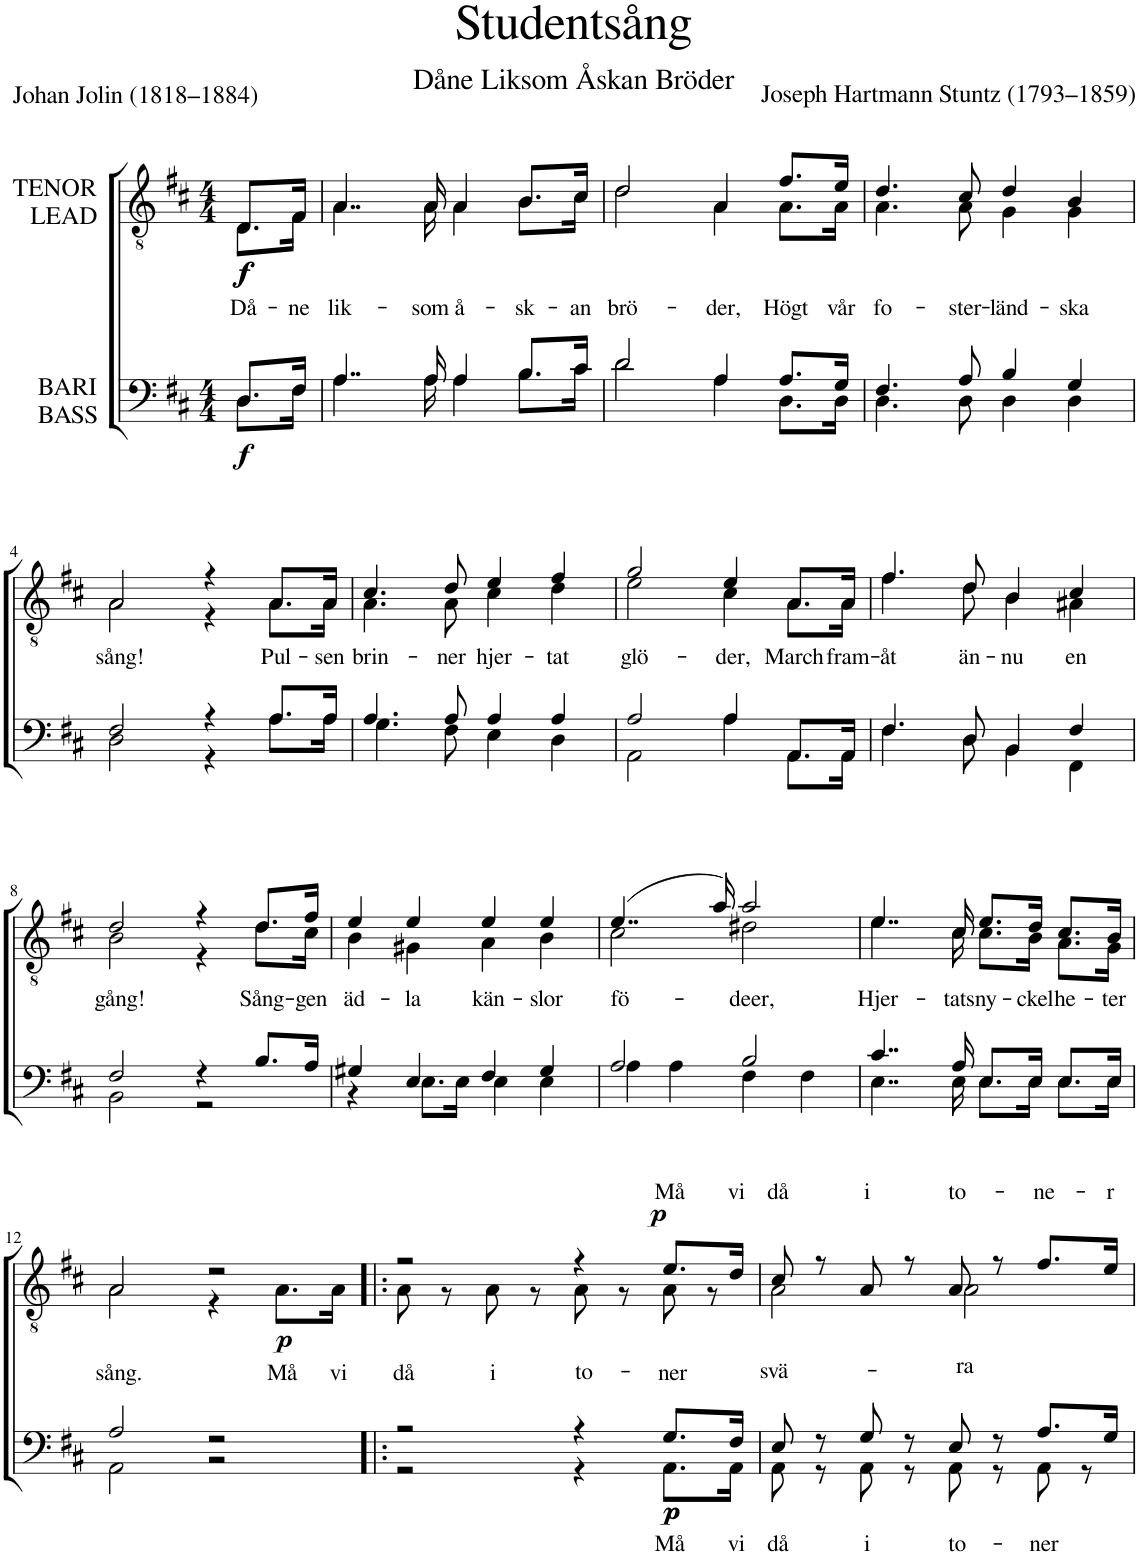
**kern	**text	**dynam	**kern	**text	**dynam
*part2	*part2	*part2	*part1	*part1	*part1
*staff2	*staff2	*staff2	*staff1	*staff1	*staff1
*I"BARI BASS	*	*	*I"TENOR LEAD	*	*
*clefF4	*	*	*clefGv2	*	*
*k[f#c#]	*	*	*k[f#c#]	*	*
*M4/4	*	*	*M4/4	*	*
=	=	=	=	=	=
*^	*	*	*	*	*
!	!	!	!LO:DY:b	!	!LO:LY:b	!LO:DY:b
*	*	*	*	*^	*	*
!	!	!	!	!	!	!	!LO:DY:n=1:b
8.D/L	8.D\L	.	f	8.D/L	8.D\L	Då-	f f
!	!	!	!	!	!	!LO:LY:b	!
16F#/Jk	16F#\Jk	.	.	16F#/Jk	16F#\Jk	-ne	.
=1	=1	=1	=1	=1	=1	=1	=1
!	!	!	!	!	!	!LO:LY:b	!
4..A/	4..A\	.	.	4..A/	4..A\	lik-	.
!	!	!	!	!	!	!LO:LY:b	!
16A/	16A\	.	.	16A/	16A\	-som	.
!	!	!	!	!	!	!LO:LY:b	!
4A/	4A\	.	.	4A/	4A\	å-	.
!	!	!	!	!	!	!LO:LY:b	!
8.B/L	8.B\L	.	.	8.B/L	8.B\L	-sk-	.
!	!	!	!	!	!	!LO:LY:b	!
16c#/Jk	16c#\Jk	.	.	16c#/Jk	16c#\Jk	-an	.
=2	=2	=2	=2	=2	=2	=2	=2
!	!	!	!	!	!	!LO:LY:b	!
2d/	2d\	.	.	2d/	2d\	brö-	.
!	!	!	!	!	!	!LO:LY:b	!
4A/	4A\	.	.	4A/	4A\	-der,	.
!	!	!	!	!	!	!LO:LY:b	!
8.A/L	8.D\L	.	.	8.f#/L	8.A\L	Högt	.
!	!	!	!	!	!	!LO:LY:b	!
16G/Jk	16D\Jk	.	.	16e/Jk	16A\Jk	vår	.
=3	=3	=3	=3	=3	=3	=3	=3
!	!	!	!	!	!	!LO:LY:b	!
4.F#/	4.D\	.	.	4.d/	4.A\	fo-	.
!	!	!	!	!	!	!LO:LY:b	!
8A/	8D\	.	.	8c#/	8A\	-ster-	.
!	!	!	!	!	!	!LO:LY:b	!
4B/	4D\	.	.	4d/	4G\	-länd-	.
!	!	!	!	!	!	!LO:LY:b	!
4G/	4D\	.	.	4B/	4G\	-ska	.
!!LO:LB:g=z	!!
=4	=4	=4	=4	=4	=4	=4	=4
!	!	!	!	!	!	!LO:LY:b	!
2F#/	2D\	.	.	2A/	2A\	sång!	.
4r	4r	.	.	4r	4r	.	.
!	!	!	!	!	!	!LO:LY:b	!
8.A/L	8.A\L	.	.	8.A/L	8.A\L	Pul-	.
!	!	!	!	!	!	!LO:LY:b	!
16A/Jk	16A\Jk	.	.	16A/Jk	16A\Jk	-sen	.
=5	=5	=5	=5	=5	=5	=5	=5
!	!	!	!	!	!	!LO:LY:b	!
4.A/	4.G\	.	.	4.c#/	4.A\	brin-	.
!	!	!	!	!	!	!LO:LY:b	!
8A/	8F#\	.	.	8d/	8A\	-ner	.
!	!	!	!	!	!	!LO:LY:b	!
4A/	4E\	.	.	4e/	4c#\	hjer-	.
!	!	!	!	!	!	!LO:LY:b	!
4A/	4D\	.	.	4f#/	4d\	-tat	.
=6	=6	=6	=6	=6	=6	=6	=6
!	!	!	!	!	!	!LO:LY:b	!
2A/	2AA\	.	.	2g/	2e\	glö-	.
!	!	!	!	!	!	!LO:LY:b	!
4A/	4A\	.	.	4e/	4c#\	-der,	.
!	!	!	!	!	!	!LO:LY:b	!
8.AA/L	8.AA\L	.	.	8.A/L	8.A\L	March	.
!	!	!	!	!	!	!LO:LY:b	!
16AA/Jk	16AA\Jk	.	.	16A/Jk	16A\Jk	fram-	.
=7	=7	=7	=7	=7	=7	=7	=7
!	!	!	!	!	!	!LO:LY:b	!
4.F#/	4.F#\	.	.	4.f#/	4.f#\	-åt	.
!	!	!	!	!	!	!LO:LY:b	!
8D/	8D\	.	.	8d/	8d\	än-	.
!	!	!	!	!	!	!LO:LY:b	!
4BB/	4BB\	.	.	4B/	4B\	-nu	.
!	!	!	!	!	!	!LO:LY:b	!
4F#/	4FF#\	.	.	4c#/	4A#X\	en	.
!!LO:LB:g=z	!!
=8	=8	=8	=8	=8	=8	=8	=8
!	!	!	!	!	!	!LO:LY:b	!
2F#/	2BB\	.	.	2d/	2B\	gång!	.
4r	2r	.	.	4r	4r	.	.
!	!	!	!	!	!	!LO:LY:b	!
8.B/L	.	.	.	8.d/L	8.d\L	Sång-	.
!	!	!	!	!	!	!LO:LY:b	!
16A/Jk	.	.	.	16f#/Jk	16c#\Jk	-gen	.
=9	=9	=9	=9	=9	=9	=9	=9
!	!	!	!	!	!	!LO:LY:b	!
4G#X/	4r	.	.	4e/	4B\	äd-	.
!	!	!	!	!	!	!LO:LY:b	!
4E/	8.E\L	.	.	4e/	4G#X\	-la	.
.	16E\Jk	.	.	.	.	.	.
!	!	!	!	!	!	!LO:LY:b	!
4F#/	4E\	.	.	4e/	4A\	kän-	.
!	!	!	!	!	!	!LO:LY:b	!
4G#/	4E\	.	.	4e/	4B\	-slor	.
=10	=10	=10	=10	=10	=10	=10	=10
!	!	!	!	!	!	!LO:LY:b	!
2A/	4A\	.	.	(4..e/	2c#\	fö-	.
.	4A\	.	.	.	.	.	.
.	.	.	.	16a/)	.	.	.
!	!	!	!	!	!	!LO:LY:b	!
2B/	4F#\	.	.	2a/	2d#X\	-deer,	.
.	4F#\	.	.	.	.	.	.
=11	=11	=11	=11	=11	=11	=11	=11
!	!	!	!	!	!	!LO:LY:b	!
4..c#/	4..E\	.	.	4..e/	4..e\	Hjer-	.
!	!	!	!	!	!	!LO:LY:b	!
16A/	16E\	.	.	16c#/	16c#\	-tats	.
!	!	!	!	!	!	!LO:LY:b	!
8.E/L	8.E\L	.	.	8.e/L	8.c#\L	ny-	.
!	!	!	!	!	!	!LO:LY:b	!
16E/Jk	16E\Jk	.	.	16d/Jk	16B\Jk	-ckel	.
!	!	!	!	!	!	!LO:LY:b	!
8.E/L	8.E\L	.	.	8.c#/L	8.A\L	he-	.
!	!	!	!	!	!	!LO:LY:b	!
16E/Jk	16E\Jk	.	.	16B/Jk	16G\Jk	-ter	.
!!LO:LB:g=z	!!
=12	=12	=12	=12	=12	=12	=12	=12
!	!	!	!	!	!	!LO:LY:b	!
2A/	2AA\	.	.	2A/	2A\	sång.	.
2r	2r	.	.	2r	4r	.	.
!	!	!	!	!	!	!LO:LY:b	!LO:DY:b
.	.	.	.	.	8.A\L	Må	p
!	!	!	!	!	!	!LO:LY:b	!
.	.	.	.	.	16A\Jk	vi	.
=13!|:	=13!|:	=13!|:	=13!|:	=13!|:	=13!|:	=13!|:	=13!|:
!	!	!	!	!	!	!LO:LY:b	!
2r	2r	.	.	2r	8A\	då	.
.	.	.	.	.	8r	.	.
!	!	!	!	!	!	!LO:LY:b	!
.	.	.	.	.	8A\	i	.
.	.	.	.	.	8r	.	.
!	!	!	!	!	!	!LO:LY:b	!
4r	4r	.	.	4r	8A\	to-	.
.	.	.	.	.	8r	.	.
!	!	!LO:LY:b	!	!	!	!LO:LY:a	!
!	!	!	!LO:DY:b	!	!	!LO:LY:b	!
!	!	!	!LO:DY:n=1:b	!	!	!	!LO:DY:a
8.G/L	8.AA\L	Må	p p	8.e/L	8A\	-ner	p
.	.	.	.	.	8r	.	.
!	!	!LO:LY:b	!	!	!	!LO:LY:a	!
16F#/Jk	16AA\Jk	vi	.	16d/Jk	.	vi	.
=14	=14	=14	=14	=14	=14	=14	=14
!	!	!LO:LY:b	!	!	!	!LO:LY:a	!
!	!	!	!	!	!	!LO:LY:b	!
8E/	8AA\	då	.	8c#/	2A\	svä-	.
8r	8r	.	.	8r	.	.	.
!	!	!LO:LY:b	!	!	!	!LO:LY:a	!
8G/	8AA\	i	.	8A/	.	i	.
8r	8r	.	.	8r	.	.	.
!	!	!LO:LY:b	!	!	!	!LO:LY:a	!
!	!	!	!	!	!	!LO:LY:b	!
8E/	8AA\	to-	.	8A/	2A\	-ra	.
8r	8r	.	.	8r	.	.	.
!	!	!LO:LY:b	!	!	!	!LO:LY:a	!
8.A/L	8AA\	-ner	.	8.f#/L	.	-ne-	.
.	8r	.	.	.	.	.	.
!	!	!	!	!	!	!LO:LY:a	!
16G/Jk	.	.	.	16e/Jk	.	-r	.
*v	*v	*	*	*	*	*	*
*	*	*	*v	*v	*	*
=	=	=	=	=	=
*-	*-	*-	*-	*-	*-
